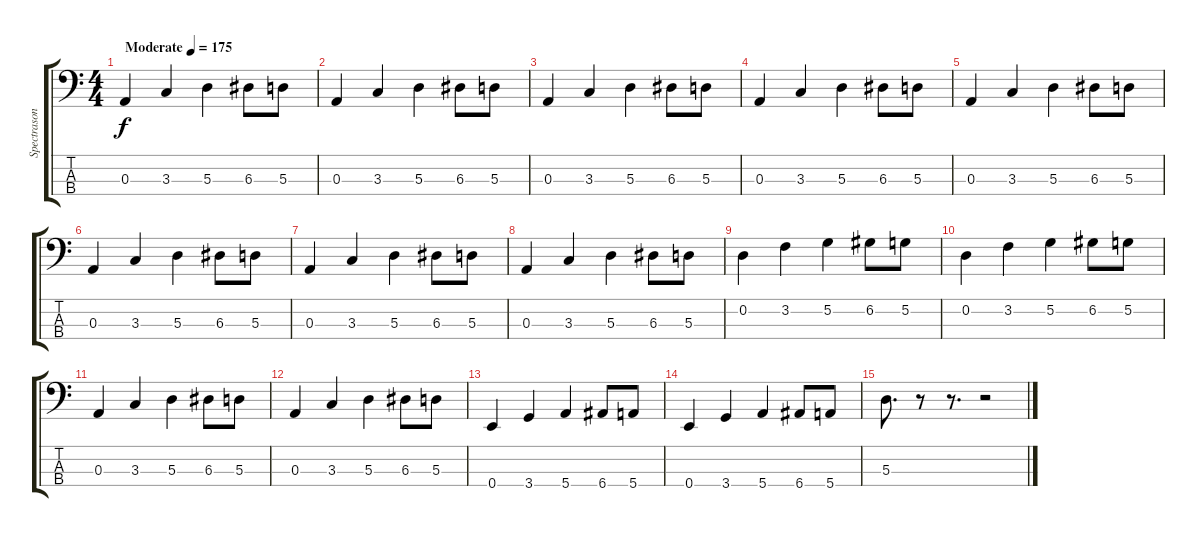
\track ("Spectrasonics Omnisphere" "Spectrason") {instrument synthbass2}
\staff {score tabs}
\tuning (G2 D2 A1 E1) {hide}
\ts (4 4)
\tempo (175 "Moderate")
\clef f4
\ks c
0.3.4{dy f instrument synthbass2} 3.3.4 5.3.4 6.3.8 5.3.8 |
0.3.4 3.3.4 5.3.4 6.3.8 5.3.8 |
0.3.4 3.3.4 5.3.4 6.3.8 5.3.8 |
0.3.4 3.3.4 5.3.4 6.3.8 5.3.8 |
0.3.4 3.3.4 5.3.4 6.3.8 5.3.8 |
0.3.4 3.3.4 5.3.4 6.3.8 5.3.8 |
0.3.4 3.3.4 5.3.4 6.3.8 5.3.8 |
0.3.4 3.3.4 5.3.4 6.3.8 5.3.8 |
0.2.4 3.2.4 5.2.4 6.2.8 5.2.8 |
0.2.4 3.2.4 5.2.4 6.2.8 5.2.8 |
0.3.4 3.3.4 5.3.4 6.3.8 5.3.8 |
0.3.4 3.3.4 5.3.4 6.3.8 5.3.8 |
0.4.4 3.4.4 5.4.4 6.4.8 5.4.8 |
0.4.4 3.4.4 5.4.4 6.4.8 5.4.8 |
5.3.8{d} r.8 r.8{d} r.2
